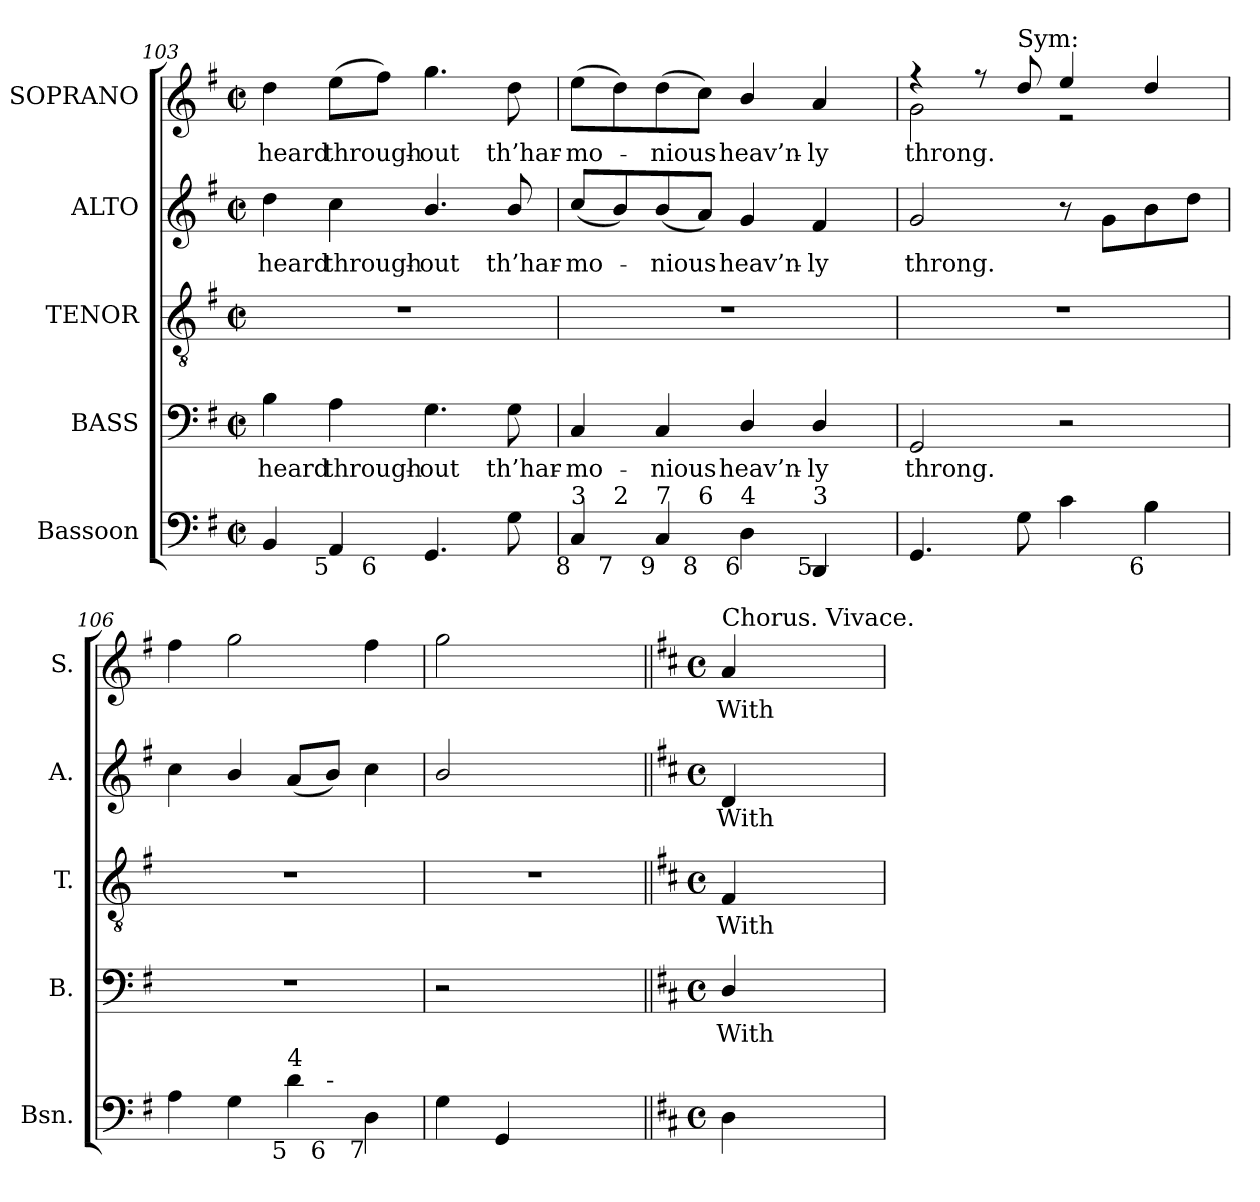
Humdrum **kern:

**kern	**kern	**text	**kern	**text	**kern	**text	**kern	**text
*part5	*part4	*part4	*part3	*part3	*part2	*part2	*part1	*part1
*staff5	*staff4	*staff4	*staff3	*staff3	*staff2	*staff2	*staff1	*staff1
*I"Bassoon	*I"BASS	*	*I"TENOR	*	*I"ALTO	*	*I"SOPRANO	*
*I'Bsn.	*I'B.	*	*I'T.	*	*I'A.	*	*I'S.	*
!!LO:LB:g=z
*clefF4	*clefF4	*	*clefGv2	*	*clefG2	*	*clefG2	*
*	*	*	*ITrd7c12	*	*	*	*	*
*k[f#]	*k[f#]	*	*k[f#]	*	*k[f#]	*	*k[f#]	*
*G:	*G:	*	*G:	*	*G:	*	*G:	*
*M2/2	*M2/2	*	*M2/2	*	*M2/2	*	*M2/2	*
*met(c|)	*met(c|)	*	*met(c|)	*	*met(c|)	*	*met(c|)	*
=103	=103	=103	=103	=103	=103	=103	=103	=103
!	!	!LO:LY:b:color=#000000	!	!	!	!	!	!
!	!	!	!	!	!	!LO:LY:b:color=#000000	!	!
!LO:TX:b:rj:t=6	!	!	!	!	!	!	!	!
!	!	!	!	!	!	!	!	!LO:LY:b:color=#000000
*^	*	*	*	*	*	*	*	*
4BBi/	4.ryy	4Bi\	heard	1r	.	4ddi\	heard	4ddi\	heard
!	!	!	!LO:LY:b:color=#000000	!	!	!	!	!	!
!	!	!	!	!	!	!	!LO:LY:b:color=#000000	!	!
!LO:TX:b:rj:t=5	!	!	!	!	!	!	!	!	!
!	!	!	!	!	!	!	!	!	!LO:LY:b:color=#000000
4AAi/	.	4Ai\	through-	.	.	4cci\	through-	(8eei\L	through-
!	!LO:TX:b:rj:t=6	!	!	!	!	!	!	!	!
.	2ryy	.	.	.	.	.	.	8ff#i\J)	.
!	!	!	!LO:LY:b:color=#000000	!	!	!	!	!	!
!	!	!	!	!	!	!	!LO:LY:b:color=#000000	!	!
!	!	!	!	!	!	!	!	!	!LO:LY:b:color=#000000
4.GGi/	.	4.Gi\	-out	.	.	4.bi/	-out	4.ggi\	-out
!	!	!	!LO:LY:b:color=#000000	!	!	!	!	!	!
!	!	!	!	!	!	!	!LO:LY:b:color=#000000	!	!
!	!	!	!	!	!	!	!	!	!LO:LY:b:color=#000000
8Gi\	8ryy	8Gi\	th’har-	.	.	8bi/	th’har-	8ddi\	th’har-
*v	*v	*	*	*	*	*	*	*	*
=104	=104	=104	=104	=104	=104	=104	=104	=104
*^	*	*	*	*	*	*	*	*
!	!	!	!LO:LY:b:color=#000000	!	!	!	!	!	!
*v	*v	*	*	*	*	*	*	*	*
*^	*	*	*	*	*	*	*	*
!	!	!	!	!	!	!	!LO:LY:b:color=#000000	!	!
*v	*v	*	*	*	*	*	*	*	*
*^	*	*	*	*	*	*	*	*
!LO:TX:b:rj:t=8	!	!	!	!	!	!	!	!	!
!LO:TX:t=3	!	!	!	!	!	!	!	!	!
!	!	!	!	!	!	!	!	!	!LO:LY:b:color=#000000
*	*^	*	*	*	*	*	*	*	*
4Ci/	8ryy	4.ryy	4Ci/	-mo-	1r	.	(8cci/L	-mo-	(8eei\L	-mo-
!	!LO:TX:b:rj:t=7	!	!	!	!	!	!	!	!	!
!	!LO:TX:t=2	!	!	!	!	!	!	!	!	!
.	2..ryy	.	.	.	.	.	8bi/)	.	8ddi\)	.
!	!	!	!	!LO:LY:b:color=#000000	!	!	!	!	!	!
!	!	!	!	!	!	!	!	!LO:LY:b:color=#000000	!	!
!LO:TX:b:rj:t=9	!	!	!	!	!	!	!	!	!	!
!LO:TX:t=7	!	!	!	!	!	!	!	!	!	!
!	!	!	!	!	!	!	!	!	!	!LO:LY:b:color=#000000
4Ci/	.	.	4Ci/	-nious	.	.	(8bi/	-nious	(8ddi\	-nious
!	!	!LO:TX:b:rj:t=8	!	!	!	!	!	!	!	!
!	!	!LO:TX:t=6	!	!	!	!	!	!	!	!
.	.	2ryy	.	.	.	.	8ai/J)	.	8cci\J)	.
!	!	!	!	!LO:LY:b:color=#000000	!	!	!	!	!	!
!	!	!	!	!	!	!	!	!LO:LY:b:color=#000000	!	!
!LO:TX:b:rj:t=6	!	!	!	!	!	!	!	!	!	!
!LO:TX:t=4	!	!	!	!	!	!	!	!	!	!
!	!	!	!	!	!	!	!	!	!	!LO:LY:b:color=#000000
4Di\	.	.	4Di/	heav’n-	.	.	4gi/	heav’n-	4bi/	heav’n-
!	!	!	!	!LO:LY:b:color=#000000	!	!	!	!	!	!
!	!	!	!	!	!	!	!	!LO:LY:b:color=#000000	!	!
!LO:TX:b:rj:t=5	!	!	!	!	!	!	!	!	!	!
!LO:TX:t=3	!	!	!	!	!	!	!	!	!	!
!	!	!	!	!	!	!	!	!	!	!LO:LY:b:color=#000000
4DDi/	.	.	4Di/	-ly	.	.	4f#i/	-ly	4ai/	-ly
.	.	8ryy	.	.	.	.	.	.	.	.
*v	*v	*v	*	*	*	*	*	*	*	*
=105	=105	=105	=105	=105	=105	=105	=105	=105
*^	*	*	*	*	*	*	*	*
*	*^	*	*	*	*	*	*	*	*
!	!	!	!	!LO:LY:b:color=#000000	!	!	!	!	!	!
*v	*v	*v	*	*	*	*	*	*	*	*
*^	*	*	*	*	*	*	*	*
*	*^	*	*	*	*	*	*	*	*
!	!	!	!	!	!	!	!	!LO:LY:b:color=#000000	!	!
*v	*v	*v	*	*	*	*	*	*	*	*
*^	*	*	*	*	*	*	*	*
*	*^	*	*	*	*	*	*	*	*
!	!	!	!	!	!	!	!	!	!	!LO:LY:b:color=#000000
*v	*v	*v	*	*	*	*	*	*	*^	*
4.GGi/	2GGi/	throng.	1r	.	2gi/	throng.	4r	2gi\	throng.
.	.	.	.	.	.	.	8r	.	.
!	!	!	!	!	!	!	!LO:TX:a:t=Sym&colon;	!	!
8Gi\	.	.	.	.	.	.	8ddi/	.	.
4ci\	2r	.	.	.	8r	.	4eei/	2r	.
.	.	.	.	.	8gi\L	.	.	.	.
!LO:TX:b:rj:t=6	!	!	!	!	!	!	!	!	!
4Bi\	.	.	.	.	8bi\	.	4ddi/	.	.
.	.	.	.	.	8ddi\J	.	.	.	.
*	*	*	*	*	*	*	*v	*v	*
=106	=106	=106	=106	=106	=106	=106	=106	=106
!LO:TX:b:rj:t=6	!	!	!	!	!	!	!	!
*^	*	*	*	*	*	*	*	*
4Ai\	2ryy	1r	.	1r	.	4cci\	.	4ff#i\	.
4Gi\	.	.	.	.	.	4bi/	.	2ggi\	.
!LO:TX:b:rj:t=5	!	!	!	!	!	!	!	!	!
!LO:TX:t=4	!	!	!	!	!	!	!	!	!
4di\	8ryy	.	.	.	.	(8ai/L	.	.	.
!	!LO:TX:b:rj:t=6	!	!	!	!	!	!	!	!
!	!LO:TX:t=-	!	!	!	!	!	!	!	!
.	4.ryy	.	.	.	.	8bi/J)	.	.	.
!LO:TX:b:rj:t=7	!	!	!	!	!	!	!	!	!
4Di\	.	.	.	.	.	4cci\	.	4ff#i\	.
=107	=107	=107	=107	=107	=107	=107	=107	=107	=107
!	!	!	!	!LO:N:vis=1	!	!	!	!	!
*v	*v	*	*	*	*	*	*	*	*
4Gi\	2r	.	1r	.	2bi/	.	2ggi\	.
4GGi/	.	.	.	.	.	.	.	.
2ryy	2ryy	.	.	.	2ryy	.	2ryy	.
!!LO:PB:g=z
=108||	=108||	=108||	=108||	=108||	=108||	=108||	=108||	=108||
*k[f#c#]	*k[f#c#]	*	*k[f#c#]	*	*k[f#c#]	*	*k[f#c#]	*
*D:	*D:	*	*D:	*	*D:	*	*D:	*
*M4/4	*M4/4	*	*M4/4	*	*M4/4	*	*M4/4	*
*met(c)	*met(c)	*	*met(c)	*	*met(c)	*	*met(c)	*
!	!	!LO:LY:b:color=#000000	!	!	!	!	!	!
!	!	!	!	!LO:LY:b:color=#000000	!	!	!	!
!	!	!	!	!	!	!LO:LY:b:color=#000000	!	!
!	!	!	!	!	!	!	!LO:TX:a:t=Chorus. Vivace.	!
!	!	!	!	!	!	!	!	!LO:LY:b:color=#000000
4Di\	4Di/	With	4FF#i/	With	4di/	With	4ai/	With
=	=	=	=	=	=	=	=	=
*-	*-	*-	*-	*-	*-	*-	*-	*-
